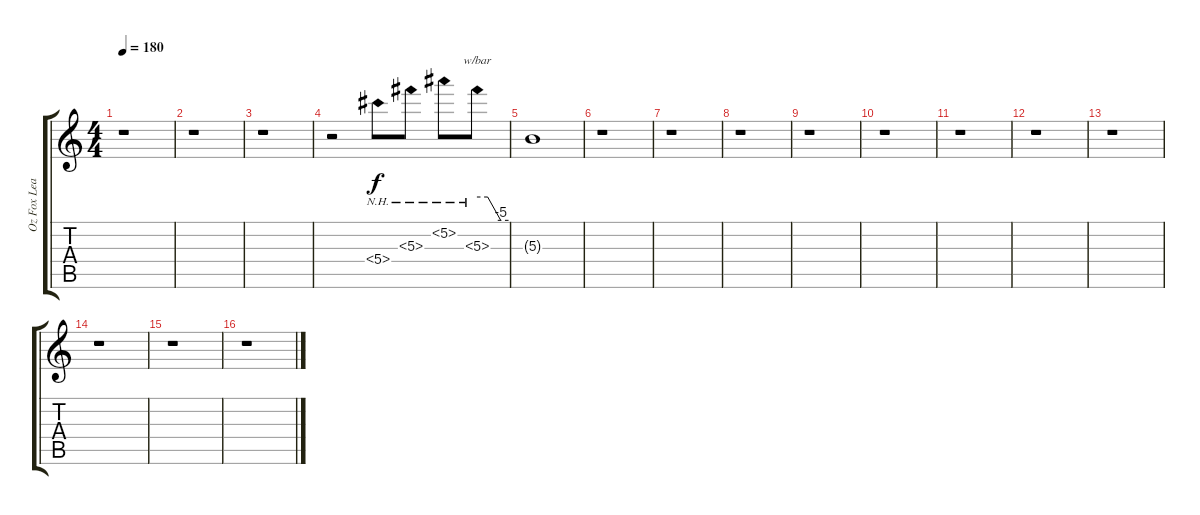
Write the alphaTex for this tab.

\track ("Oz Fox Lead" "Oz Fox Lea") {instrument distortionguitar}
\staff {score tabs}
\tuning (Eb4 Bb3 Gb3 Db3 Ab2 Eb2) {hide}
\ts (4 4)
\tempo 180
\clef g2
\ks c
r.1{dy f} |
r.1 |
r.1 |
r.2 5.4{nh}.8 5.3{nh}.8 5.2{nh}.8 5.3{nh}.8{tbe (custom default 0 0 20 0 45 -20 60 -20)} |
5.3{t}.1 |
r.1 |
r.1 |
r.1 |
r.1 |
r.1 |
r.1 |
r.1 |
r.1 |
r.1 |
r.1 |
r.1
